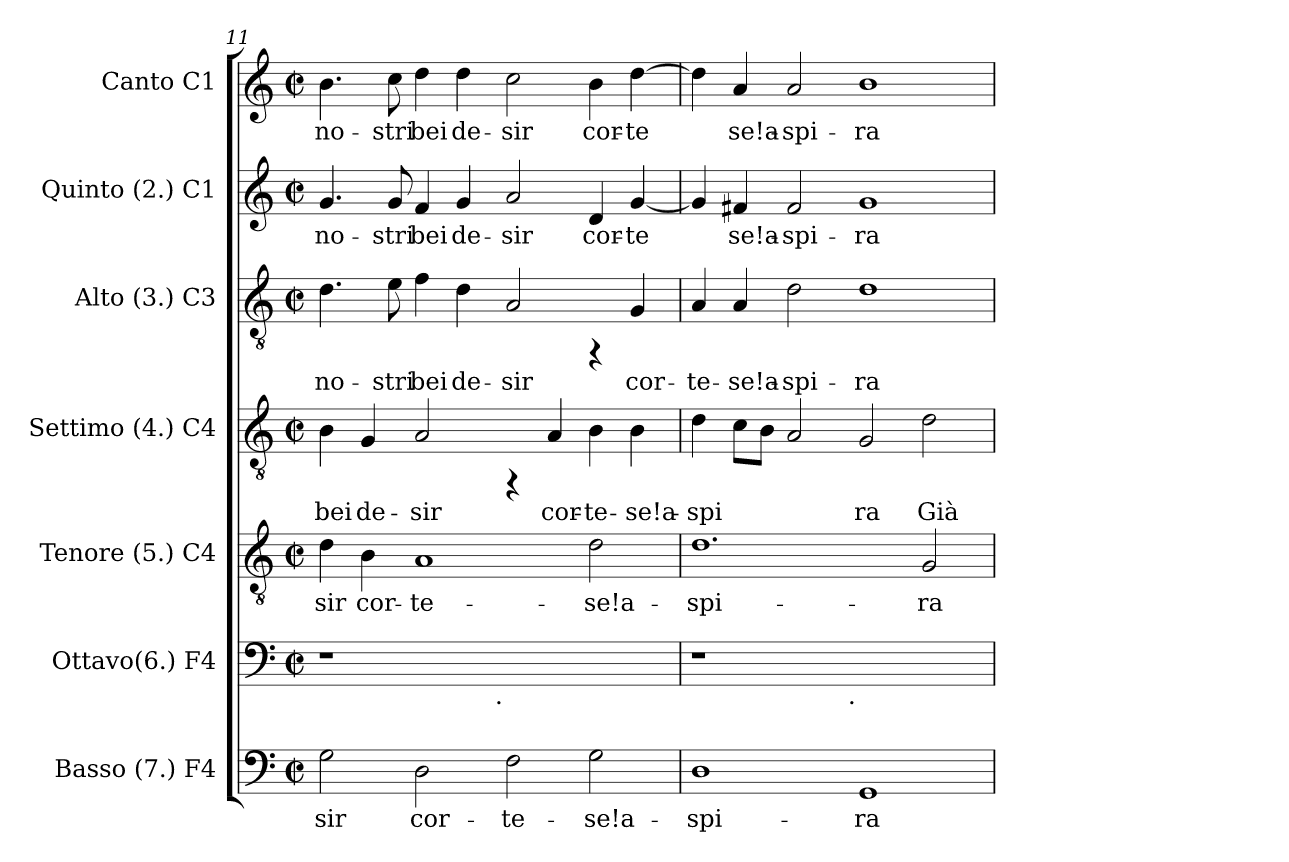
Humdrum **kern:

**kern	**text	**kern	**kern	**text	**kern	**text	**kern	**text	**kern	**text	**kern	**text
*part7	*part7	*part6	*part5	*part5	*part4	*part4	*part3	*part3	*part2	*part2	*part1	*part1
*staff7	*staff7	*staff6	*staff5	*staff5	*staff4	*staff4	*staff3	*staff3	*staff2	*staff2	*staff1	*staff1
*I"Basso (7.)  F4	*	*I"Ottavo(6.)  F4	*I"Tenore (5.)  C4	*	*I"Settimo (4.)  C4	*	*I"Alto (3.)  C3	*	*I"Quinto (2.)  C1	*	*I"Canto  C1	*
*	*	*	*I'T	*	*	*	*I'A	*	*	*	*I'C	*
*clefF4	*	*clefF4	*clefGv2	*	*clefGv2	*	*clefGv2	*	*clefG2	*	*clefG2	*
*k[]	*	*k[]	*k[]	*	*k[]	*	*k[]	*	*k[]	*	*k[]	*
*C:	*	*C:	*C:	*	*C:	*	*C:	*	*C:	*	*C:	*
*M2/2	*	*M2/2	*M2/2	*	*M2/2	*	*M2/2	*	*M2/2	*	*M2/2	*
*met(c|)	*	*met(c|)	*met(c|)	*	*met(c|)	*	*met(c|)	*	*met(c|)	*	*met(c|)	*
=11	=11	=11	=11	=11	=11	=11	=11	=11	=11	=11	=11	=11
!	!LO:LY:b:cj	!	!	!LO:LY:b:cj	!	!LO:LY:b:cj	!	!LO:LY:b:cj	!	!LO:LY:b:cj	!	!LO:LY:b:cj
*	*	*^	*	*	*	*	*	*	*	*	*	*
2G\	-sir	1r	2ryy	4d\	-sir	4B\	bei	4.d\	no-	4.g/	no-	4.b\	no-
!	!	!	!	!	!LO:LY:b:cj	!	!LO:LY:b:cj	!	!	!	!	!	!
.	.	.	.	4B\	cor-	4G/	de-	.	.	.	.	.	.
!	!	!	!	!	!	!	!	!	!LO:LY:b:cj	!	!LO:LY:b:cj	!	!LO:LY:b:cj
.	.	.	.	.	.	.	.	8e\	-stri	8g/	-stri	8cc\	-stri
!	!LO:LY:b:cj	!	!	!	!LO:LY:b:cj	!	!LO:LY:b:cj	!	!LO:LY:b:cj	!	!LO:LY:b:cj	!	!LO:LY:b:cj
2D\	cor-	.	4...ryy	1A	-te-	2A/	-sir	4f\	bei	4f/	bei	4dd\	bei
!	!	!	!	!	!	!	!	!	!LO:LY:b:cj	!	!LO:LY:b:cj	!	!LO:LY:b:cj
.	.	.	.	.	.	.	.	4d\	de-	4g/	de-	4dd\	de-
!	!	!	!LO:TX:b:t=.	!	!	!	!	!	!	!	!	!	!
.	.	.	1ryy	.	.	.	.	.	.	.	.	.	.
!	!LO:LY:b:cj	!	!	!	!	!	!	!	!LO:LY:b:cj	!	!LO:LY:b:cj	!	!LO:LY:b:cj
2F\	-te-	1ryy	.	.	.	4rFF	.	2A/	-sir	2a/	-sir	2cc\	-sir
!	!	!	!	!	!	!	!LO:LY:b:cj	!	!	!	!	!	!
.	.	.	.	.	.	4A/	cor-	.	.	.	.	.	.
!	!LO:LY:b:cj	!	!	!	!LO:LY:b:cj	!	!LO:LY:b:cj	!	!	!	!LO:LY:b:cj	!	!LO:LY:b:cj
2G\	-se!a-	.	.	2d\	-se!a-	4B\	-te-	4rFF	.	4d/	cor-	4b\	cor-
!	!	!	!	!	!	!	!LO:LY:b:cj	!	!LO:LY:b:cj	!	!LO:LY:b:cj	!	!LO:LY:b:cj
.	.	.	.	.	.	4B\	-se!a-	4G/	cor-	[<4g/	-te-	[>4dd\	-te-
.	.	.	32ryy	.	.	.	.	.	.	.	.	.	.
=12	=12	=12	=12	=12	=12	=12	=12	=12	=12	=12	=12	=12	=12
!	!LO:LY:b:cj	!	!	!	!LO:LY:b:cj	!	!LO:LY:b:cj	!	!LO:LY:b:cj	!	!LO:LY:b:cj	!	!LO:LY:b:cj
1D	-spi-	1r	2ryy	1.d	-spi-	4d\	-spi-	4A/	-te-	4g/]	--	4dd\]	--
!	!	!	!	!	!	!	!LO:LY:b:cj	!	!LO:LY:b:cj	!	!LO:LY:b:cj	!	!LO:LY:b:cj
.	.	.	.	.	.	8c\L	--	4A/	-se!a-	4f#X/	-se!a-	4a/	-se!a-
!	!	!	!	!	!	!	!LO:LY:b:cj	!	!	!	!	!	!
.	.	.	.	.	.	8B\J	--	.	.	.	.	.	.
!	!	!	!	!	!	!	!LO:LY:b:cj	!	!LO:LY:b:cj	!	!LO:LY:b:cj	!	!LO:LY:b:cj
.	.	.	4...ryy	.	.	2A/	--	2d\	-spi-	2f#/	-spi-	2a/	-spi-
!	!	!	!LO:TX:b:t=.	!	!	!	!	!	!	!	!	!	!
.	.	.	1ryy	.	.	.	.	.	.	.	.	.	.
!	!LO:LY:b:cj	!	!	!	!	!	!LO:LY:b:cj	!	!LO:LY:b:cj	!	!LO:LY:b:cj	!	!LO:LY:b:cj
1GG	-ra	1ryy	.	.	.	2G/	-ra	1d	-ra	1g	-ra	1b	-ra
!	!	!	!	!	!LO:LY:b:cj	!	!LO:LY:b:cj	!	!	!	!	!	!
.	.	.	.	2G/	-ra	2d\	Già	.	.	.	.	.	.
.	.	.	32ryy	.	.	.	.	.	.	.	.	.	.
*	*	*v	*v	*	*	*	*	*	*	*	*	*	*
=	=	=	=	=	=	=	=	=	=	=	=	=
*-	*-	*-	*-	*-	*-	*-	*-	*-	*-	*-	*-	*-
